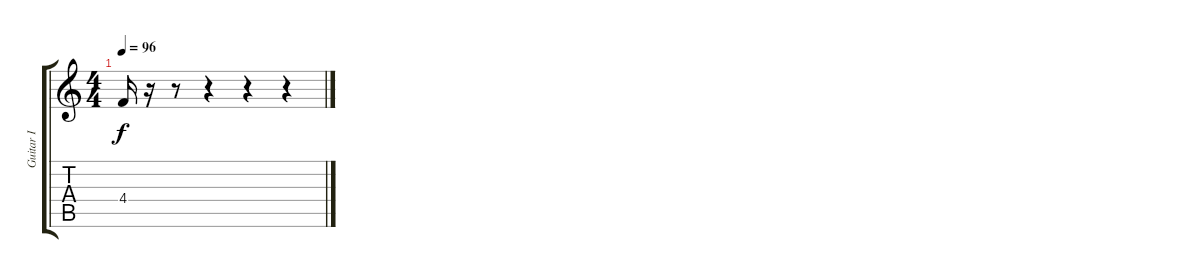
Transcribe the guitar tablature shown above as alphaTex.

\track ("Guitar I" "Guitar I") {instrument distortionguitar}
\staff {score tabs}
\tuning (Eb4 Bb3 Gb3 Db3 Ab2 Eb2) {hide}
\ts (4 4)
\tempo 96
\clef g2
\ks c
4.4{t}.16{dy f} r.16 r.8 r.4 r.4 r.4
